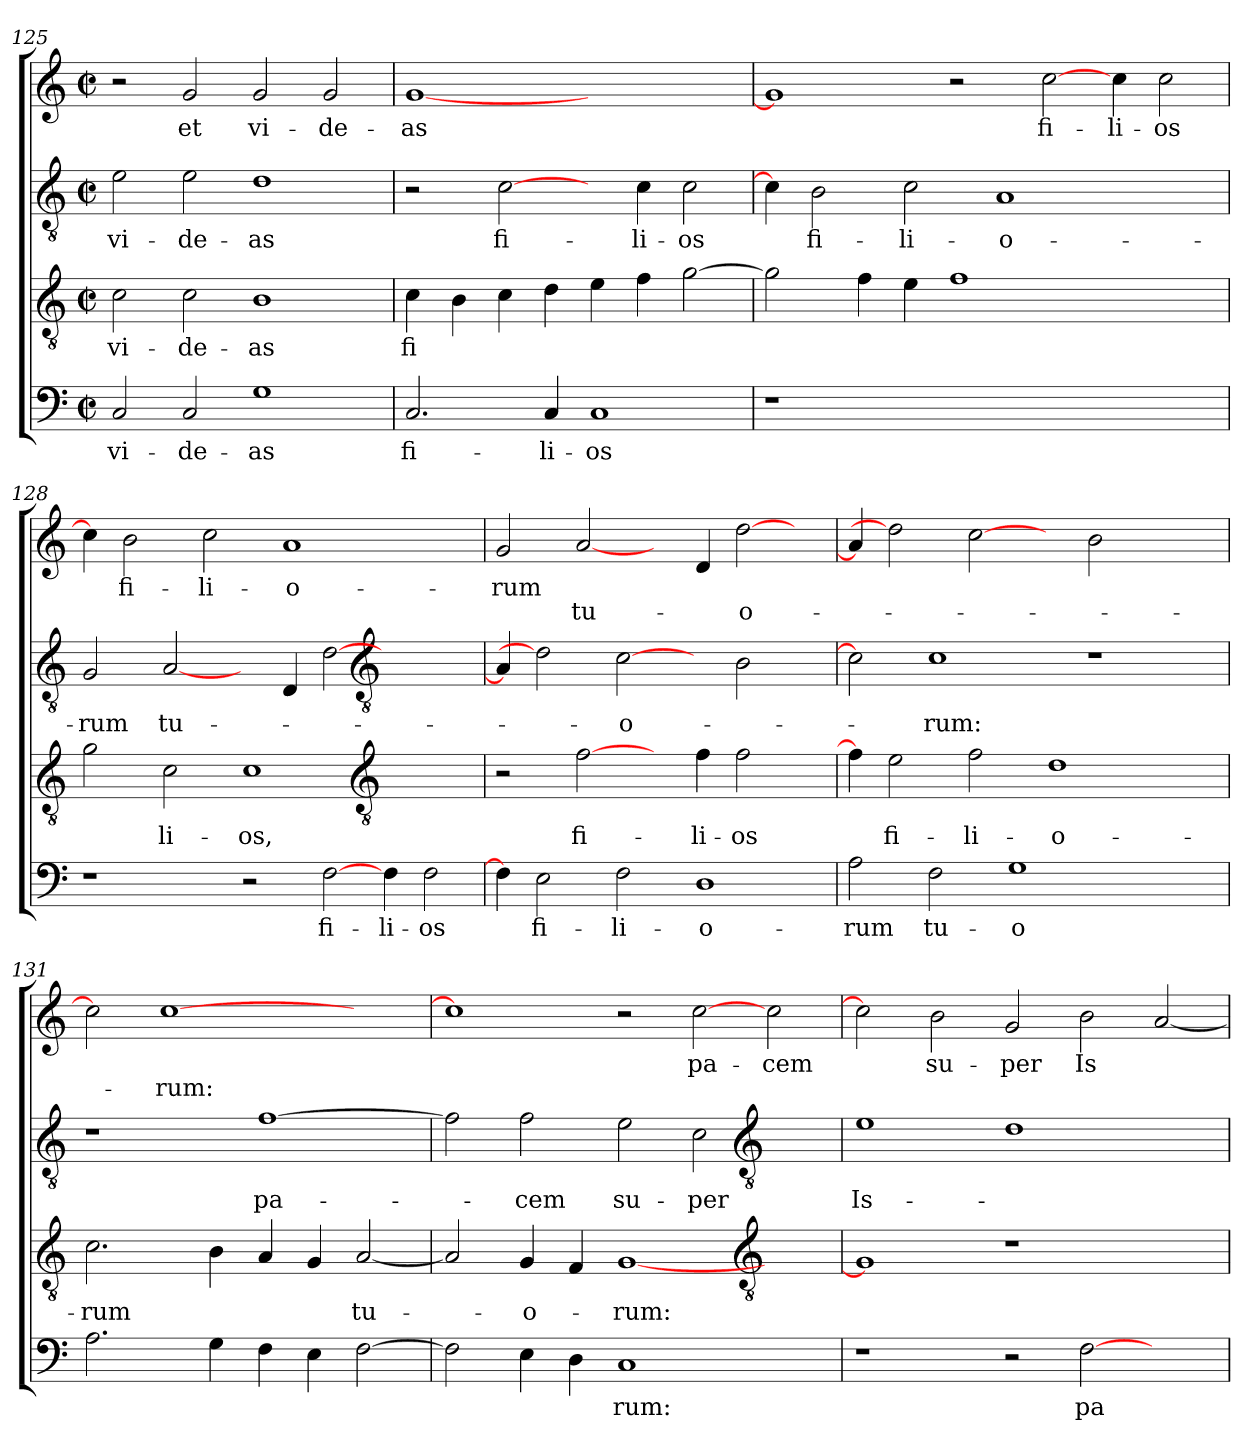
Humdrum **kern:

**kern	**text	**kern	**text	**kern	**text	**kern	**text	**text
*part4	*part4	*part3	*part3	*part2	*part2	*part1	*part1	*part1
*staff4	*staff4	*staff3	*staff3	*staff2	*staff2	*staff1	*staff1	*staff1
!!LO:LB:g=z
*clefF4	*	*clefGv2	*	*clefGv2	*	*clefG2	*	*
*M2/2	*	*M2/2	*	*M2/2	*	*M2/2	*	*
*met(c|)	*	*met(c|)	*	*met(c|)	*	*met(c|)	*	*
=125	=125	=125	=125	=125	=125	=125	=125	=125
!	!LO:LY:b	!	!LO:LY:b	!	!LO:LY:b	!	!	!
2C	vi-	2c	vi-	2e	vi-	2r	.	.
!	!LO:LY:b	!	!LO:LY:b	!	!LO:LY:b	!	!LO:LY:b	!
2C	-de-	2c	-de-	2e	-de-	2g	et	.
!	!LO:LY:b	!	!LO:LY:b	!	!LO:LY:b	!	!LO:LY:b	!
1G	-as	1B	-as	1d	-as	2g	vi-	.
!	!	!	!	!	!	!	!LO:LY:b	!
.	.	.	.	.	.	2g	-de-	.
=126	=126	=126	=126	=126	=126	=126	=126	=126
!	!LO:LY:b	!	!LO:LY:b	!	!	!	!LO:LY:b	!
2.C	fi-	4c	fi	2r	.	[1g	-as	.
.	.	4B	.	.	.	.	.	.
!	!	!	!	!	!LO:LY:b	!	!	!
.	.	4c	.	[2c	fi-	.	.	.
!	!LO:LY:b	!	!	!	!	!	!	!
4C	-li-	4d	.	.	.	.	.	.
!	!LO:LY:b	!	!	!	!	!	!	!
1C	-os	4e	.	4ryy	.	1ryy	.	.
!	!	!	!	!	!LO:LY:b	!	!	!
.	.	4f	.	4c	-li-	.	.	.
!	!	!	!	!	!LO:LY:b	!	!	!
.	.	[2g	.	2c	-os	.	.	.
=127	=127	=127	=127	=127	=127	=127	=127	=127
1r	.	2g]	.	4c]	.	1g]	.	.
!	!	!	!	!	!LO:LY:b	!	!	!
.	.	.	.	2B	fi-	.	.	.
.	.	4f	.	.	.	.	.	.
!	!	!	!	!	!LO:LY:b	!	!	!
.	.	4e	.	2c	-li-	.	.	.
1..ryy	.	1f	.	.	.	2r	.	.
!	!	!	!	!	!LO:LY:b	!	!	!
.	.	.	.	1A	-o-	.	.	.
!	!	!	!	!	!	!	!LO:LY:b	!
.	.	.	.	.	.	[2cc	fi-	.
!	!	!	!	!	!	!	!LO:LY:b	!
.	.	2.ryy	.	.	.	4cc	-li-	.
!	!	!	!	!	!	!	!LO:LY:b	!
.	.	.	.	2ryy	.	2cc	-os	.
=128	=128	=128	=128	=128	=128	=128	=128	=128
!	!	!	!	!	!LO:LY:b	!	!	!
1r	.	2g	.	2G	-rum	4cc]	.	.
!	!	!	!	!	!	!	!LO:LY:b	!
.	.	.	.	.	.	2b	fi-	.
!	!	!	!LO:LY:b	!	!LO:LY:b	!	!	!
.	.	2c	li-	[2A	tu-	.	.	.
!	!	!	!	!	!	!	!LO:LY:b	!
.	.	.	.	.	.	2cc	-li-	.
!	!	!	!LO:LY:b	!	!	!	!	!
2r	.	1c	-os,	4ryy	.	.	.	.
!	!	!	!	!	!	!	!LO:LY:b	!
.	.	.	.	4D	.	1a	-o-	.
!	!LO:LY:b	!	!	!	!	!	!	!
[2F	fi-	.	.	[2d	.	.	.	.
*	*	*clefGv2	*	*clefGv2	*	*	*	*
!	!LO:LY:b	!	!	!	!	!	!	!
4F	-li-	2.ryy	.	2.ryy	.	.	.	.
!	!LO:LY:b	!	!	!	!	!	!	!
2F	-os	.	.	.	.	2ryy	.	.
!!LO:LB:g=z
=129	=129	=129	=129	=129	=129	=129	=129	=129
!	!	!	!	!	!	!	!LO:LY:b	!
4F]	.	2r	.	4A]	.	2g	-rum	.
!	!LO:LY:b	!	!	!	!	!	!	!
2E	fi-	.	.	2d]	.	.	.	.
!	!	!	!LO:LY:b	!	!	!	!	!LO:LY:b
.	.	[2f	fi-	.	.	[2a	.	tu-
!	!LO:LY:b	!	!	!	!LO:LY:b	!	!	!
2F	-li-	.	.	[2c	-o-	.	.	.
.	.	4ryy	.	.	.	4ryy	.	.
!	!LO:LY:b	!	!LO:LY:b	!	!	!	!	!
1D	-o-	4f	-li-	4ryy	.	4d	.	.
!	!	!	!LO:LY:b	!	!	!	!	!LO:LY:b
.	.	2f	-os	2B	.	[2dd	.	-o-
.	.	4ryy	.	4ryy	.	4ryy	.	.
=130	=130	=130	=130	=130	=130	=130	=130	=130
!	!LO:LY:b	!	!	!	!	!	!	!
2A	-rum	4f]	.	2c]	.	4a]	.	.
!	!	!	!LO:LY:b	!	!	!	!	!
.	.	2e	fi-	.	.	2dd]	.	.
!	!LO:LY:b	!	!	!	!LO:LY:b	!	!	!
2F	tu-	.	.	1c	-rum:	.	.	.
!	!	!	!LO:LY:b	!	!	!	!	!
.	.	2f	-li-	.	.	[2cc	.	.
!	!LO:LY:b	!	!	!	!	!	!	!
1G	-o	.	.	.	.	.	.	.
!	!	!	!LO:LY:b	!	!	!	!	!
.	.	1d	-o-	.	.	4ryy	.	.
.	.	.	.	1r	.	2b	.	.
2ryy	.	.	.	.	.	2ryy	.	.
.	.	4ryy	.	.	.	.	.	.
=131	=131	=131	=131	=131	=131	=131	=131	=131
!	!	!	!LO:LY:b	!	!	!	!	!
2.A	.	2.c	-rum	1r	.	2cc]	.	.
!	!	!	!	!	!	!	!	!LO:LY:b
.	.	.	.	.	.	[1cc	.	-rum:
4G	.	4B	.	.	.	.	.	.
!	!	!	!	!	!LO:LY:b	!	!	!
4F	.	4A	.	[1f	pa-	.	.	.
4E	.	4G	.	.	.	.	.	.
!	!	!	!LO:LY:b	!	!	!	!	!
[2F	.	[2A	tu-	.	.	2ryy	.	.
=132	=132	=132	=132	=132	=132	=132	=132	=132
2F]	.	2A]	.	2f]	.	1cc]	.	.
!	!	!	!LO:LY:b	!	!LO:LY:b	!	!	!
4E	.	4G	-o-	2f	-cem	.	.	.
4D	.	4F	.	.	.	.	.	.
!	!LO:LY:b	!	!LO:LY:b	!	!LO:LY:b	!	!	!
1C	rum:	[1G	-rum:	2e	su-	2r	.	.
!	!	!	!	!	!LO:LY:b	!	!LO:LY:b	!
.	.	.	.	2c	-per	[2cc	pa-	.
*	*	*clefGv2	*	*clefGv2	*	*	*	*
!	!	!	!	!	!	!	!LO:LY:b	!
2ryy	.	2ryy	.	2ryy	.	2cc	-cem	.
!!LO:PB:g=z
=133	=133	=133	=133	=133	=133	=133	=133	=133
!	!	!	!	!	!LO:LY:b	!	!	!
1r	.	1G]	.	1e	Is-	2cc]	.	.
!	!	!	!	!	!	!	!LO:LY:b	!
.	.	.	.	.	.	2b	su-	.
!	!	!	!	!	!	!	!LO:LY:b	!
2r	.	1r	.	1d	.	2g	-per	.
!	!LO:LY:b	!	!	!	!	!	!LO:LY:b	!
[2F	pa-	.	.	.	.	2b	Is	.
2ryy	.	2ryy	.	2ryy	.	[2a	.	.
=	=	=	=	=	=	=	=	=
*-	*-	*-	*-	*-	*-	*-	*-	*-
